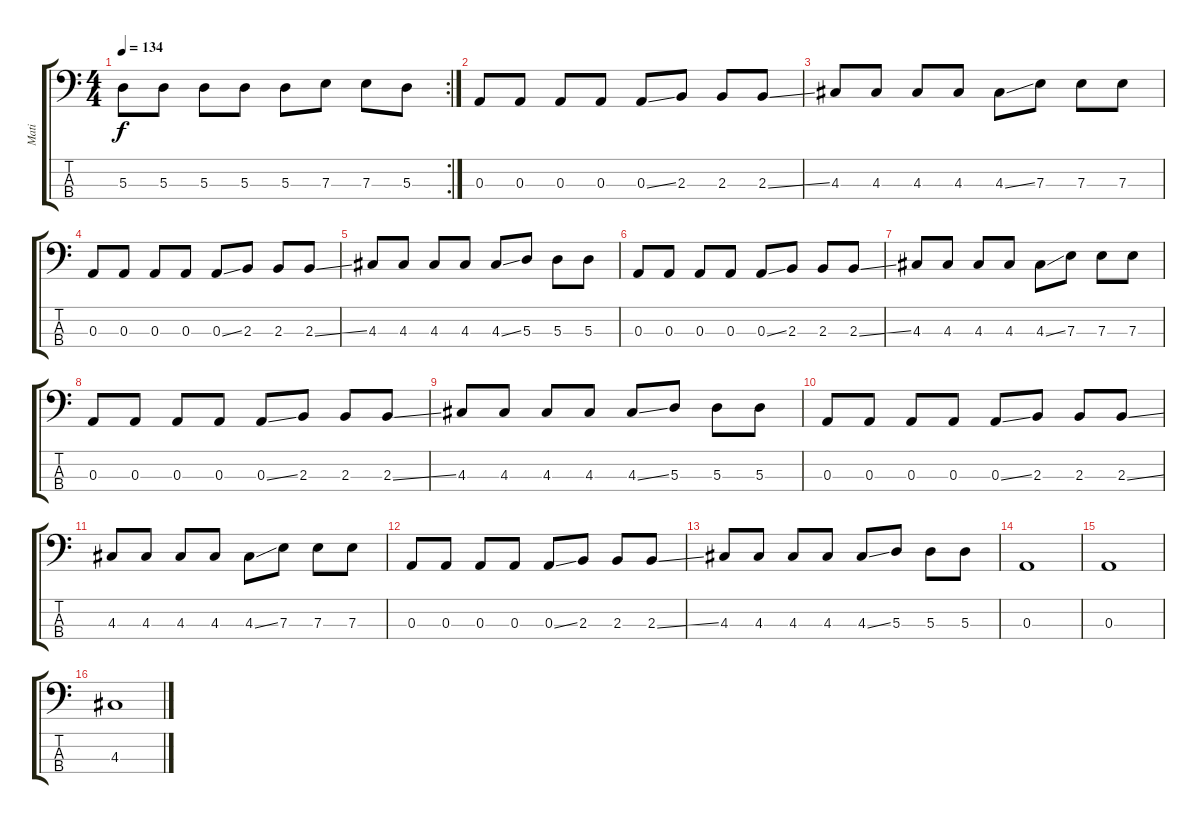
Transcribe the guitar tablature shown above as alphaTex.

\track ("Mati" "Mati") {instrument electricbasspick}
\staff {score tabs}
\tuning (G2 D2 A1 E1) {hide}
\rc 2
\ts (4 4)
\tempo 134
\clef f4
\ks c
5.3.8{dy f} 5.3.8 5.3.8 5.3.8 5.3.8 7.3.8 7.3.8 5.3.8 |
0.3.8 0.3.8 0.3.8 0.3.8 0.3{ss}.8 2.3.8 2.3.8 2.3{ss}.8 |
4.3.8 4.3.8 4.3.8 4.3.8 4.3{ss}.8 7.3.8 7.3.8 7.3.8 |
0.3.8 0.3.8 0.3.8 0.3.8 0.3{ss}.8 2.3.8 2.3.8 2.3{ss}.8 |
4.3.8 4.3.8 4.3.8 4.3.8 4.3{ss}.8 5.3.8 5.3.8 5.3.8 |
0.3.8 0.3.8 0.3.8 0.3.8 0.3{ss}.8 2.3.8 2.3.8 2.3{ss}.8 |
4.3.8 4.3.8 4.3.8 4.3.8 4.3{ss}.8 7.3.8 7.3.8 7.3.8 |
0.3.8 0.3.8 0.3.8 0.3.8 0.3{ss}.8 2.3.8 2.3.8 2.3{ss}.8 |
4.3.8 4.3.8 4.3.8 4.3.8 4.3{ss}.8 5.3.8 5.3.8 5.3.8 |
0.3.8 0.3.8 0.3.8 0.3.8 0.3{ss}.8 2.3.8 2.3.8 2.3{ss}.8 |
4.3.8 4.3.8 4.3.8 4.3.8 4.3{ss}.8 7.3.8 7.3.8 7.3.8 |
0.3.8 0.3.8 0.3.8 0.3.8 0.3{ss}.8 2.3.8 2.3.8 2.3{ss}.8 |
4.3.8 4.3.8 4.3.8 4.3.8 4.3{ss}.8 5.3.8 5.3.8 5.3.8 |
0.3.1 |
0.3.1 |
4.3.1
